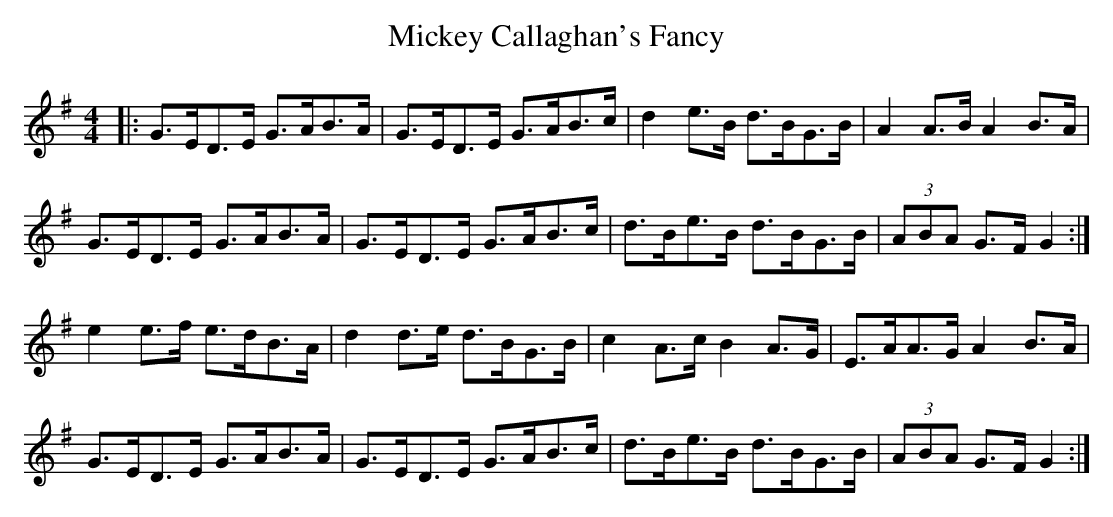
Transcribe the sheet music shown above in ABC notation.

X:1
T: Mickey Callaghan's Fancy
M: 4/4
L: 1/8
K: Gmaj
|:G>ED>E G>AB>A|G>ED>E G>AB>c|d2 e>B d>BG>B|A2 A>B A2 B>A|
G>ED>E G>AB>A|G>ED>E G>AB>c|d>Be>B d>BG>B|(3ABA G>F G2:|
e2 e>f e>dB>A|d2 d>e d>BG>B|c2 A>c B2 A>G|E>AA>G A2 B>A|
G>ED>E G>AB>A|G>ED>E G>AB>c|d>Be>B d>BG>B|(3ABA G>F G2:|
